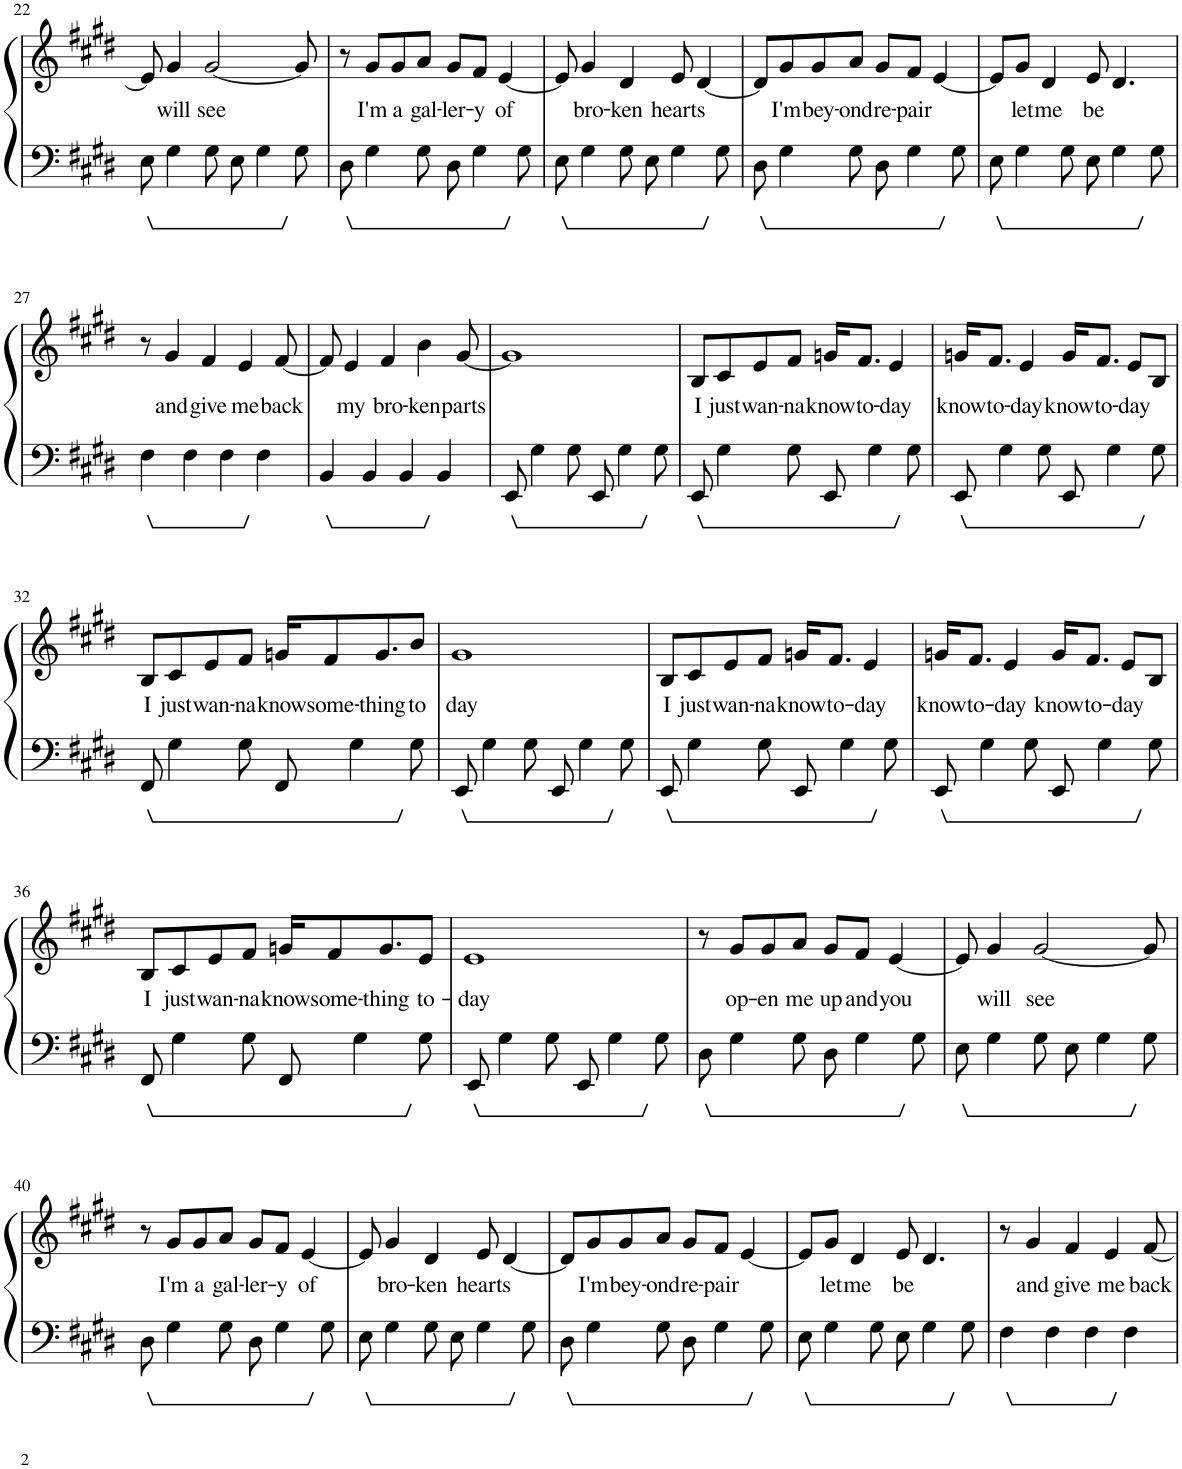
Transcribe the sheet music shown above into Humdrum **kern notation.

**kern	**kern	**text
*part1	*part1	*part1
*staff2	*staff1	*staff1
*I"Piano	*	*
*I'Pno.	*	*
!!LO:PB:g=z
*clefF4	*clefG2	*
*k[f#c#g#d#]	*k[f#c#g#d#]	*
*M4/4	*M4/4	*
=22	=22	=22
8E\	8e/]	.
!	!	!LO:LY:b
4G#\	4g#/	will
!	!	!LO:LY:b
8G#\	[2g#/	see
8E\	.	.
4G#\	.	.
8G#\	8g#/]	.
=23	=23	=23
8D#\	8r	.
!	!	!LO:LY:b
4G#\	8g#/L	I'm
!	!	!LO:LY:b
.	8g#/	a
!	!	!LO:LY:b
8G#\	8a/J	gal-
!	!	!LO:LY:b
8D#\	8g#/L	-ler-
!	!	!LO:LY:b
4G#\	8f#/J	-y
!	!	!LO:LY:b
.	[4e/	of
8G#\	.	.
=24	=24	=24
8E\	8e/]	.
!	!	!LO:LY:b
4G#\	4g#/	bro-
!	!	!LO:LY:b
8G#\	4d#/	-ken
8E\	.	.
!	!	!LO:LY:b
4G#\	8e/	hearts
.	[4d#/	.
8G#\	.	.
=25	=25	=25
8D#\	8d#/L]	.
!	!	!LO:LY:b
4G#\	8g#/	I'm
!	!	!LO:LY:b
.	8g#/	bey-
!	!	!LO:LY:b
8G#\	8a/J	-ond
!	!	!LO:LY:b
8D#\	8g#/L	re-
!	!	!LO:LY:b
4G#\	8f#/J	-pair
.	[4e/	.
8G#\	.	.
=26	=26	=26
8E\	8e/L]	.
!	!	!LO:LY:b
4G#\	8g#/J	let
!	!	!LO:LY:b
.	4d#/	me
8G#\	.	.
!	!	!LO:LY:b
8E\	8e/	be
4G#\	4.d#/	.
8G#\	.	.
!!LO:LB:g=z
=27	=27	=27
4F#\	8r	.
!	!	!LO:LY:b
.	4g#/	and
4F#\	.	.
!	!	!LO:LY:b
.	4f#/	give
4F#\	.	.
!	!	!LO:LY:b
.	4e/	me
4F#\	.	.
!	!	!LO:LY:b
.	[8f#/	back
=28	=28	=28
4BB/	8f#/]	.
!	!	!LO:LY:b
.	4e/	my
4BB/	.	.
!	!	!LO:LY:b
.	4f#/	bro-
4BB/	.	.
!	!	!LO:LY:b
.	4b\	-ken
4BB/	.	.
!	!	!LO:LY:b
.	[8g#/	parts
=29	=29	=29
8EE/	1g#]	.
4G#\	.	.
8G#\	.	.
8EE/	.	.
4G#\	.	.
8G#\	.	.
=30	=30	=30
!	!	!LO:LY:b
8EE/	8B/L	I
!	!	!LO:LY:b
4G#\	8c#/	just
!	!	!LO:LY:b
.	8e/	wan-
!	!	!LO:LY:b
8G#\	8f#/J	-na
!	!	!LO:LY:b
8EE/	16gn/KL	know
!	!	!LO:LY:b
.	8.f#/J	to-
4G#\	.	.
!	!	!LO:LY:b
.	4e/	-day
8G#\	.	.
=31	=31	=31
!	!	!LO:LY:b
8EE/	16gn/KL	know
!	!	!LO:LY:b
.	8.f#/J	to-
4G#\	.	.
!	!	!LO:LY:b
.	4e/	-day
8G#\	.	.
!	!	!LO:LY:b
8EE/	16g/KL	know
!	!	!LO:LY:b
.	8.f#/J	to-
4G#\	.	.
!	!	!LO:LY:b
.	8e/L	-day
8G#\	8B/J	.
!!LO:LB:g=z
=32	=32	=32
!	!	!LO:LY:b
8FF#/	8B/L	I
!	!	!LO:LY:b
4G#\	8c#/	just
!	!	!LO:LY:b
.	8e/	wan-
!	!	!LO:LY:b
8G#\	8f#/J	-na
!	!	!LO:LY:b
8FF#/	16gn/KL	know
!	!	!LO:LY:b
.	8f#/	some-
4G#\	.	.
!	!	!LO:LY:b
.	8.g/	-thing
!	!	!LO:LY:b
8G#\	8b/J	to
=33	=33	=33
!	!	!LO:LY:b
8EE/	1g#	day
4G#\	.	.
8G#\	.	.
8EE/	.	.
4G#\	.	.
8G#\	.	.
=34	=34	=34
!	!	!LO:LY:b
8EE/	8B/L	I
!	!	!LO:LY:b
4G#\	8c#/	just
!	!	!LO:LY:b
.	8e/	wan-
!	!	!LO:LY:b
8G#\	8f#/J	-na
!	!	!LO:LY:b
8EE/	16gn/KL	know
!	!	!LO:LY:b
.	8.f#/J	to-
4G#\	.	.
!	!	!LO:LY:b
.	4e/	-day
8G#\	.	.
=35	=35	=35
!	!	!LO:LY:b
8EE/	16gn/KL	know
!	!	!LO:LY:b
.	8.f#/J	to-
4G#\	.	.
!	!	!LO:LY:b
.	4e/	-day
8G#\	.	.
!	!	!LO:LY:b
8EE/	16g/KL	know
!	!	!LO:LY:b
.	8.f#/J	to-
4G#\	.	.
!	!	!LO:LY:b
.	8e/L	-day
8G#\	8B/J	.
!!LO:LB:g=z
=36	=36	=36
!	!	!LO:LY:b
8FF#/	8B/L	I
!	!	!LO:LY:b
4G#\	8c#/	just
!	!	!LO:LY:b
.	8e/	wan-
!	!	!LO:LY:b
8G#\	8f#/J	-na
!	!	!LO:LY:b
8FF#/	16gn/KL	know
!	!	!LO:LY:b
.	8f#/	some-
4G#\	.	.
!	!	!LO:LY:b
.	8.g/	-thing
!	!	!LO:LY:b
8G#\	8e/J	to-
=37	=37	=37
!	!	!LO:LY:b
8EE/	1e	-day
4G#\	.	.
8G#\	.	.
8EE/	.	.
4G#\	.	.
8G#\	.	.
=38	=38	=38
8D#\	8r	.
!	!	!LO:LY:b
4G#\	8g#/L	op-
!	!	!LO:LY:b
.	8g#/	-en
!	!	!LO:LY:b
8G#\	8a/J	me
!	!	!LO:LY:b
8D#\	8g#/L	up
!	!	!LO:LY:b
4G#\	8f#/J	and
!	!	!LO:LY:b
.	[4e/	you
8G#\	.	.
=39	=39	=39
8E\	8e/]	.
!	!	!LO:LY:b
4G#\	4g#/	will
!	!	!LO:LY:b
8G#\	[2g#/	see
8E\	.	.
4G#\	.	.
8G#\	8g#/]	.
!!LO:LB:g=z
=40	=40	=40
8D#\	8r	.
!	!	!LO:LY:b
4G#\	8g#/L	I'm
!	!	!LO:LY:b
.	8g#/	a
!	!	!LO:LY:b
8G#\	8a/J	gal-
!	!	!LO:LY:b
8D#\	8g#/L	-ler-
!	!	!LO:LY:b
4G#\	8f#/J	-y
!	!	!LO:LY:b
.	[4e/	of
8G#\	.	.
=41	=41	=41
8E\	8e/]	.
!	!	!LO:LY:b
4G#\	4g#/	bro-
!	!	!LO:LY:b
8G#\	4d#/	-ken
8E\	.	.
!	!	!LO:LY:b
4G#\	8e/	hearts
.	[4d#/	.
8G#\	.	.
=42	=42	=42
8D#\	8d#/L]	.
!	!	!LO:LY:b
4G#\	8g#/	I'm
!	!	!LO:LY:b
.	8g#/	bey-
!	!	!LO:LY:b
8G#\	8a/J	-ond
!	!	!LO:LY:b
8D#\	8g#/L	re-
!	!	!LO:LY:b
4G#\	8f#/J	-pair
.	[4e/	.
8G#\	.	.
=43	=43	=43
8E\	8e/L]	.
!	!	!LO:LY:b
4G#\	8g#/J	let
!	!	!LO:LY:b
.	4d#/	me
8G#\	.	.
!	!	!LO:LY:b
8E\	8e/	be
4G#\	4.d#/	.
8G#\	.	.
=44	=44	=44
4F#\	8r	.
!	!	!LO:LY:b
.	4g#/	and
4F#\	.	.
!	!	!LO:LY:b
.	4f#/	give
4F#\	.	.
!	!	!LO:LY:b
.	4e/	me
4F#\	.	.
!	!	!LO:LY:b
.	[8f#/	back
=	=	=
*-	*-	*-
